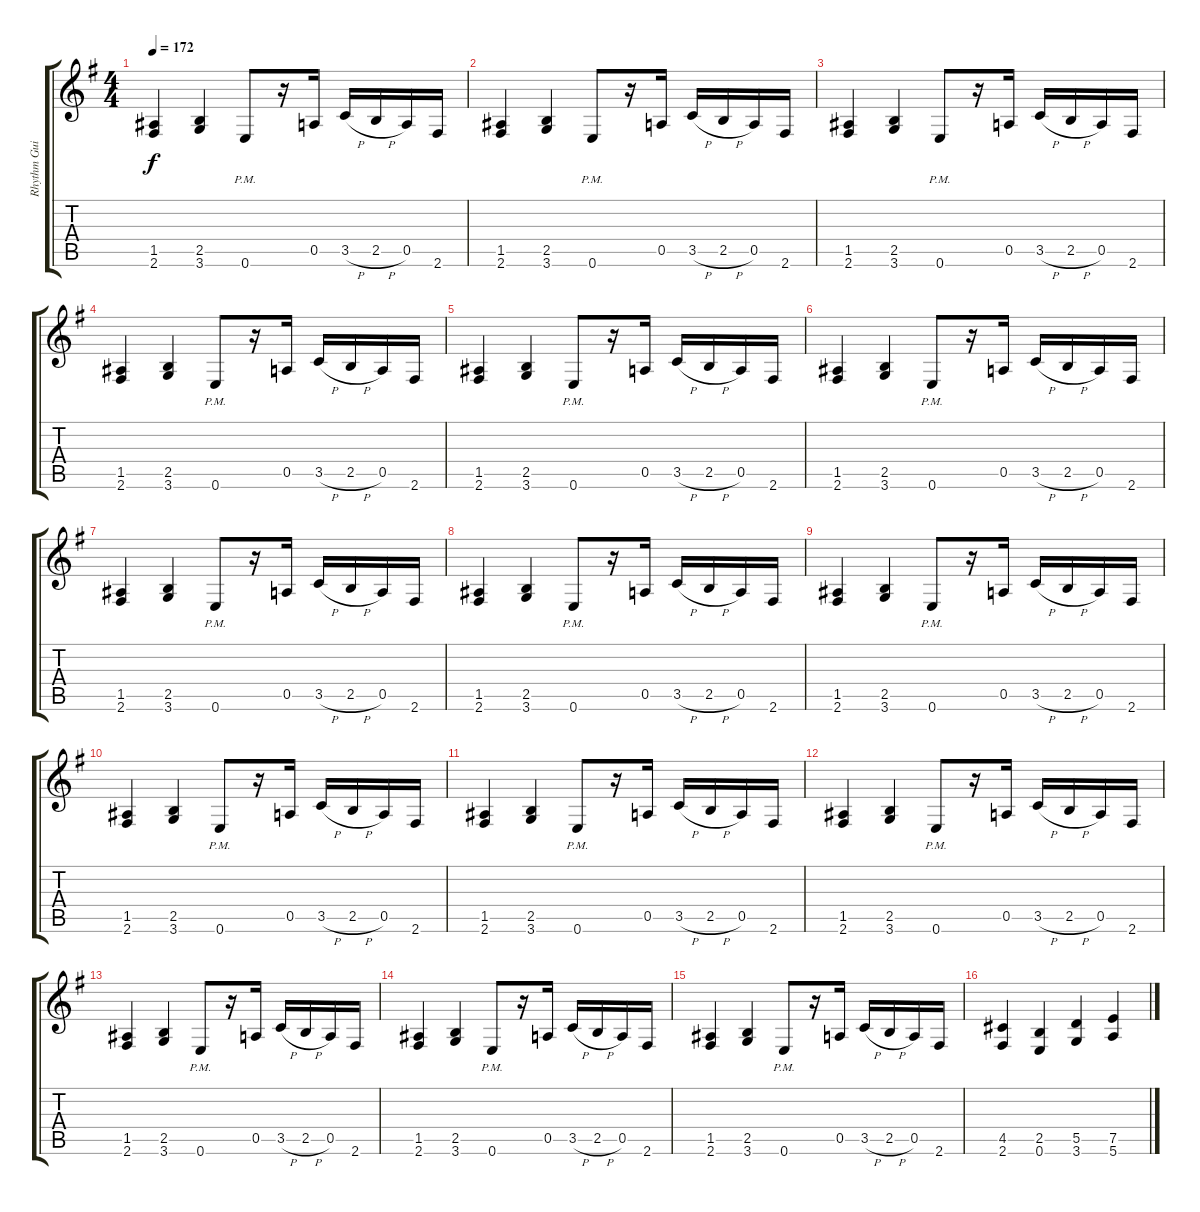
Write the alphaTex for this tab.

\track ("Rhythm Guitar - L" "Rhythm Gui") {instrument distortionguitar}
\staff {score tabs}
\tuning (E4 B3 G3 D3 A2 E2) {hide}
\ts (4 4)
\tempo 172
\clef g2
\ks g
(1.5 2.6).4{dy f} (2.5 3.6).4 0.6{pm}.8 r.16 0.5.16 3.5{h}.16 2.5{h}.16 0.5.16 2.6.16 |
(1.5 2.6).4 (2.5 3.6).4 0.6{pm}.8 r.16 0.5.16 3.5{h}.16 2.5{h}.16 0.5.16 2.6.16 |
(1.5 2.6).4 (2.5 3.6).4 0.6{pm}.8 r.16 0.5.16 3.5{h}.16 2.5{h}.16 0.5.16 2.6.16 |
(1.5 2.6).4 (2.5 3.6).4 0.6{pm}.8 r.16 0.5.16 3.5{h}.16 2.5{h}.16 0.5.16 2.6.16 |
(1.5 2.6).4 (2.5 3.6).4 0.6{pm}.8 r.16 0.5.16 3.5{h}.16 2.5{h}.16 0.5.16 2.6.16 |
(1.5 2.6).4 (2.5 3.6).4 0.6{pm}.8 r.16 0.5.16 3.5{h}.16 2.5{h}.16 0.5.16 2.6.16 |
(1.5 2.6).4 (2.5 3.6).4 0.6{pm}.8 r.16 0.5.16 3.5{h}.16 2.5{h}.16 0.5.16 2.6.16 |
(1.5 2.6).4 (2.5 3.6).4 0.6{pm}.8 r.16 0.5.16 3.5{h}.16 2.5{h}.16 0.5.16 2.6.16 |
(1.5 2.6).4 (2.5 3.6).4 0.6{pm}.8 r.16 0.5.16 3.5{h}.16 2.5{h}.16 0.5.16 2.6.16 |
(1.5 2.6).4 (2.5 3.6).4 0.6{pm}.8 r.16 0.5.16 3.5{h}.16 2.5{h}.16 0.5.16 2.6.16 |
(1.5 2.6).4 (2.5 3.6).4 0.6{pm}.8 r.16 0.5.16 3.5{h}.16 2.5{h}.16 0.5.16 2.6.16 |
(1.5 2.6).4 (2.5 3.6).4 0.6{pm}.8 r.16 0.5.16 3.5{h}.16 2.5{h}.16 0.5.16 2.6.16 |
(1.5 2.6).4 (2.5 3.6).4 0.6{pm}.8 r.16 0.5.16 3.5{h}.16 2.5{h}.16 0.5.16 2.6.16 |
(1.5 2.6).4 (2.5 3.6).4 0.6{pm}.8 r.16 0.5.16 3.5{h}.16 2.5{h}.16 0.5.16 2.6.16 |
(1.5 2.6).4 (2.5 3.6).4 0.6{pm}.8 r.16 0.5.16 3.5{h}.16 2.5{h}.16 0.5.16 2.6.16 |
(4.5 2.6).4 (2.5 0.6).4 (5.5 3.6).4 (7.5 5.6).4
